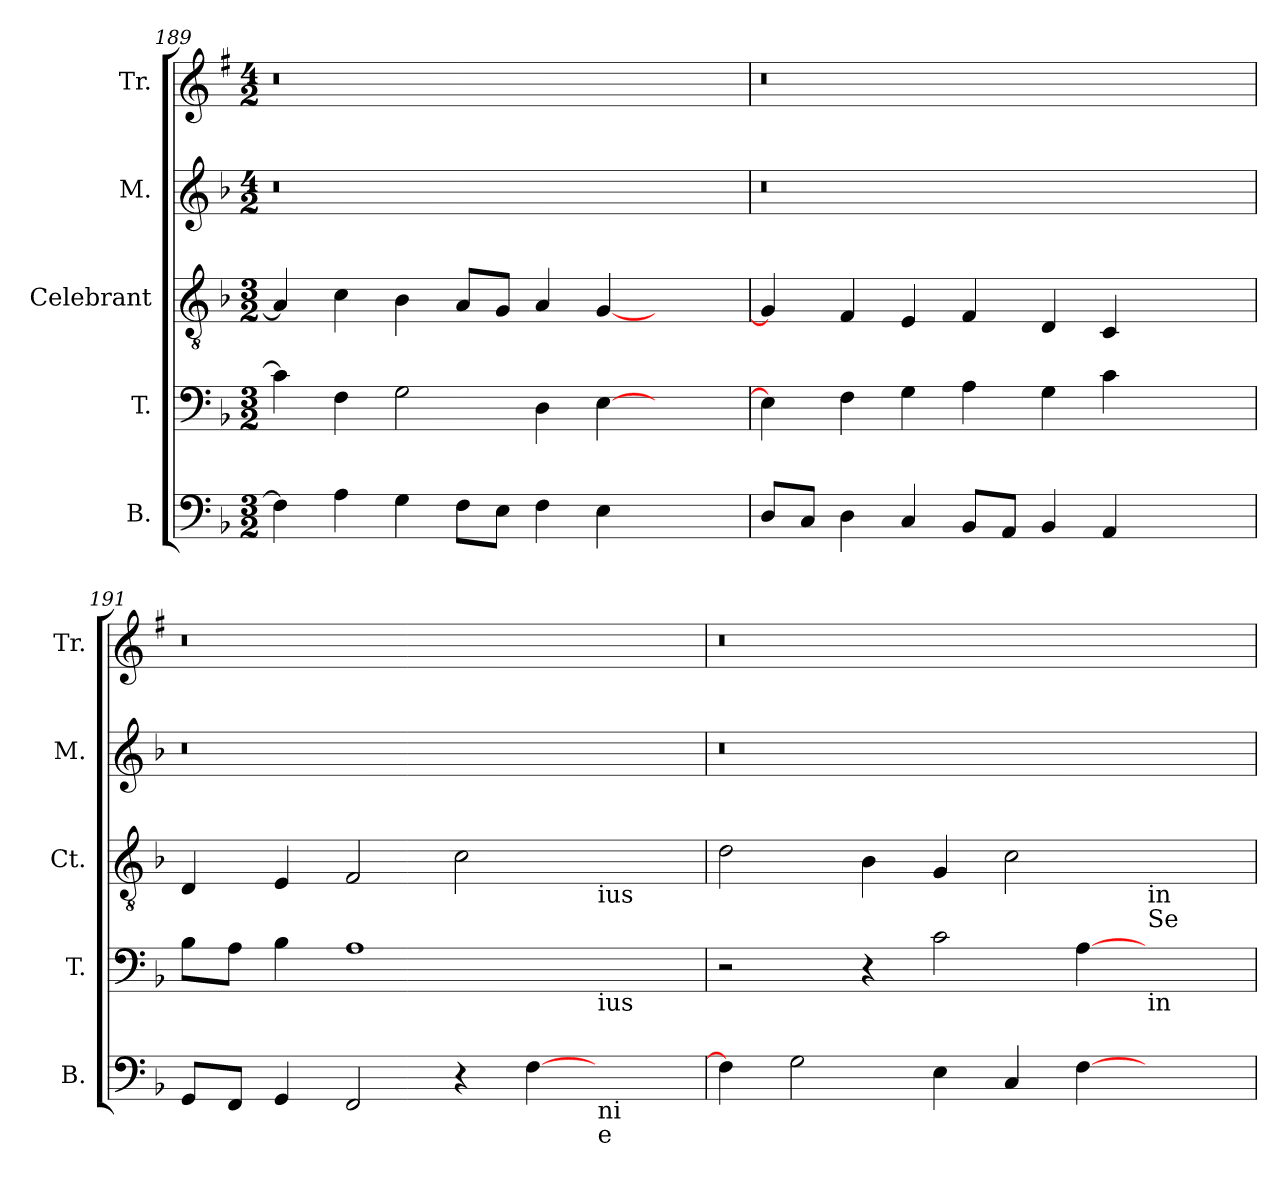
**kern	**kern	**kern	**kern	**kern
*part5	*part4	*part3	*part2	*part1
*staff5	*staff4	*staff3	*staff2	*staff1
*I"B.	*I"T.	*I"Celebrant	*I"M.	*I"Tr.
*I'B.	*I'T.	*I'Ct.	*I'M.	*I'Tr.
*clefF4	*clefF4	*clefGv2	*clefG2	*clefG2
*	*	*	*	*ITrd1c2
*k[b-]	*k[b-]	*k[b-]	*k[b-]	*k[b-]
*F:	*F:	*F:	*F:	*F:
*M3/2	*M3/2	*M3/2	*M4/2	*M4/2
=189	=189	=189	=189	=189
4F\]	4c\]	4A/]	0r	0r
4A\	4F\	4c\	.	.
4G\	2G\	4B-\	.	.
8F\L	.	8A/L	.	.
8E\J	.	8G/J	.	.
4F\	4D\	4A/	.	.
4E\	[>4E\	[<4G/	.	.
2ryy	2ryy	2ryy	.	.
=190	=190	=190	=190	=190
8D/L	4E\]	4G/]	0r	0r
8C/J	.	.	.	.
4D\	4F\	4F/	.	.
4C/	4G\	4E/	.	.
8BB-/L	4A\	4F/	.	.
8AA/J	.	.	.	.
4BB-/	4G\	4D/	.	.
4AA/	4c\	4C/	.	.
2ryy	2ryy	2ryy	.	.
!!LO:PB:g=z
=191	=191	=191	=191	=191
8GG/L	8B-\L	4D/	0r	0r
8FF/J	8A\J	.	.	.
4GG/	4B-\	4E/	.	.
2FF/	1A	2F/	.	.
4r	.	2c\	.	.
[>4F\	.	.	.	.
!	!	!LO:TX:b:t=ius	!	!
!	!LO:TX:b:t=ius	!	!	!
!LO:TX:b:t=ni	!	!	!	!
!LO:TX:b:t=e	!	!	!	!
2ryy	2ryy	2ryy	.	.
=192	=192	=192	=192	=192
4F\]	2r	2d\	0r	0r
2G\	.	.	.	.
.	4r	4B-\	.	.
4E\	2c\	4G/	.	.
4C/	.	2c\	.	.
[>4F\	[>4A\	.	.	.
!	!	!LO:TX:b:t=in	!	!
!	!	!LO:TX:b:t=Se	!	!
!	!LO:TX:b:t=in	!	!	!
2ryy	2ryy	2ryy	.	.
=	=	=	=	=
*-	*-	*-	*-	*-
